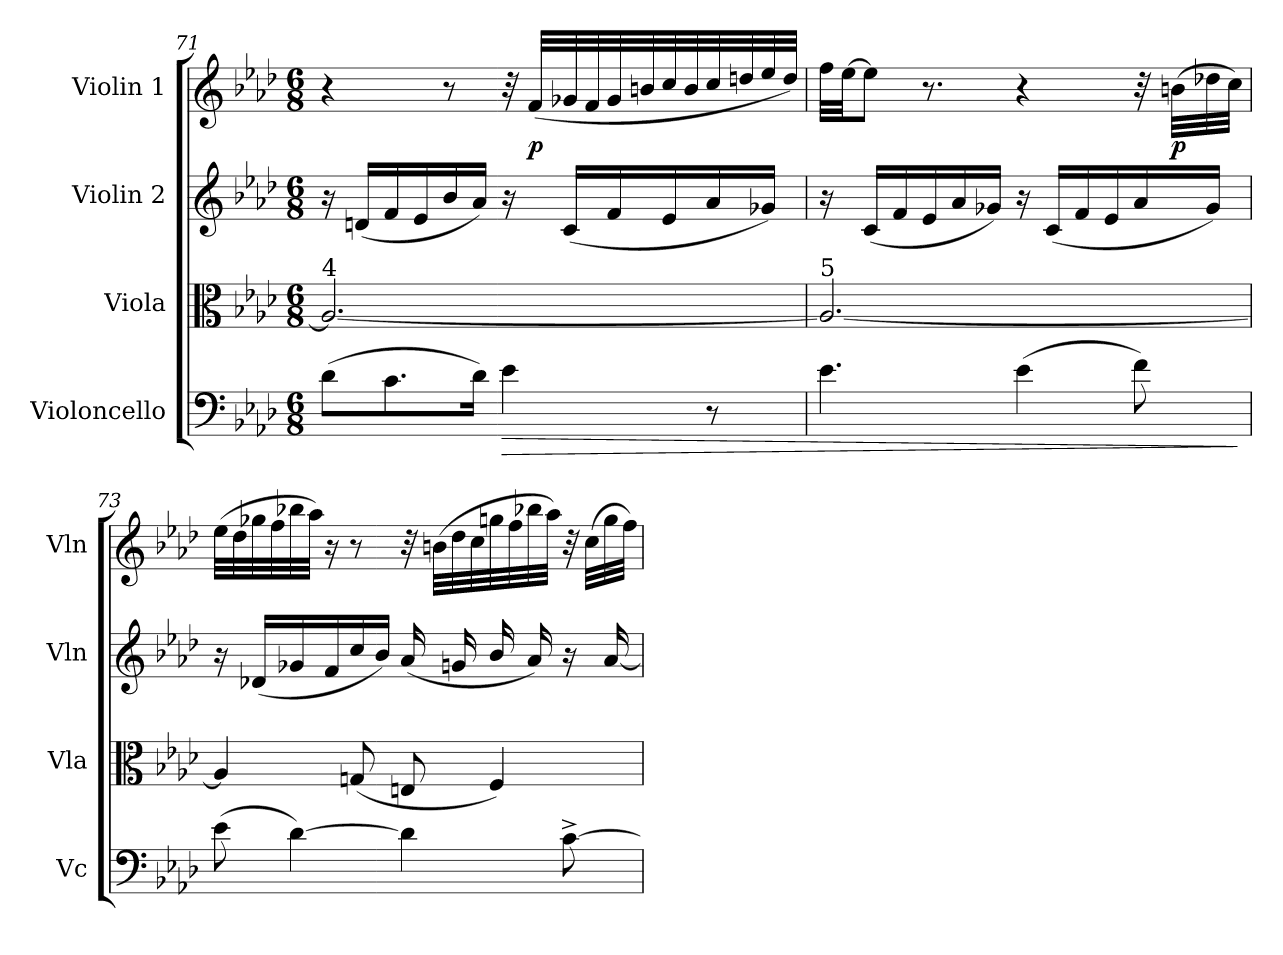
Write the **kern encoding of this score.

**kern	**dynam	**kern	**kern	**kern	**dynam
*part4	*part4	*part3	*part2	*part1	*part1
*staff4	*staff4	*staff3	*staff2	*staff1	*staff1
*I"Violoncello	*	*I"Viola	*I"Violin 2	*I"Violin 1	*
*I'Vc	*	*I'Vla	*I'Vln	*I'Vln	*
*clefF4	*	*clefC3	*clefG2	*clefG2	*
*k[b-e-a-d-]	*	*k[b-e-a-d-]	*k[b-e-a-d-]	*k[b-e-a-d-]	*
*M6/8	*	*M6/8	*M6/8	*M6/8	*
=71	=71	=71	=71	=71	=71
!	!	!LO:TX:a:t=4	!	!	!
(8d-\L	.	2.A-/_	16r	4r	.
.	.	.	(16dn/LL	.	.
8.c\	.	.	16f/	.	.
.	.	.	16e-/	.	.
.	.	.	16b-/	8r	.
16d-\Jk)	.	.	16a-/JJ)	.	.
!	!LO:HP:b	!	!	!	!
4e-\	>	.	16r	32r	.
!	!	!	!	!	!LO:DY:b
.	.	.	.	(32f/LLL	p
.	.	.	(16c/LL	32g-X/	.
.	.	.	.	32f/	.
.	.	.	16f/	32g-/	.
.	.	.	.	32bn/	.
.	.	.	16e-/	32cc/	.
.	.	.	.	32b/	.
8r	.	.	16a-/	32cc/	.
.	.	.	.	32ddn/	.
.	.	.	16g-X/JJ)	32ee-/	.
.	.	.	.	32dd/JJJ)	.
!!LO:LB:g=z
=72	=72	=72	=72	=72	=72
!	!	!LO:TX:a:t=5	!	!	!
4.e-\	.	2.A-/_	16r	32ff\LLL	.
.	.	.	.	[32ee-\JJ	.
.	.	.	(16c/LL	8ee-\J]	.
.	.	.	16f/	.	.
.	.	.	16e-/	8.r	.
.	.	.	16a-/	.	.
.	.	.	16g-X/JJ)	.	.
(4e-\	.	.	16r	4r	.
.	.	.	(16c/LL	.	.
.	.	.	16f/	.	.
.	.	.	16e-/	.	.
8f\)	.	.	16a-/	32r	.
!	!	!	!	!	!LO:DY:b
.	.	.	.	(32bn\LLL	p
.	.	.	16g-/JJ)	32dd-X\	.
.	.	.	.	32cc\JJJ)	.
.	]	.	.	.	.
!!LO:LB:g=z
=73	=73	=73	=73	=73	=73
(8e-\	.	4A-/]	16r	(32ee-\LLL	.
.	.	.	.	32dd-\	.
.	.	.	(16d-X/LL	32gg-X\	.
.	.	.	.	32ff\	.
[4d-\)	.	.	16g-X/	32bb-X\	.
.	.	.	.	32aa-\JJJ)	.
.	.	.	16f/	16r	.
.	.	(8Gn/	16cc/	8r	.
.	.	.	16b-/JJ)	.	.
4d-\]	.	8En/	(16a-/LL	32r	.
.	.	.	.	(32bn\LLL	.
.	.	.	16gn/	32dd-\	.
.	.	.	.	32cc\	.
.	.	4F/)	16b-/	32ggn\	.
.	.	.	.	32ff\	.
.	.	.	16a-/J)	32bb-X\	.
.	.	.	.	32aa-\JJJ)	.
[8c^\	.	.	16r	32r	.
.	.	.	.	(32cc\LLL	.
.	.	.	[16a-/JL	32gg\	.
.	.	.	.	32ff\JJJ)	.
=	=	=	=	=	=
*-	*-	*-	*-	*-	*-
